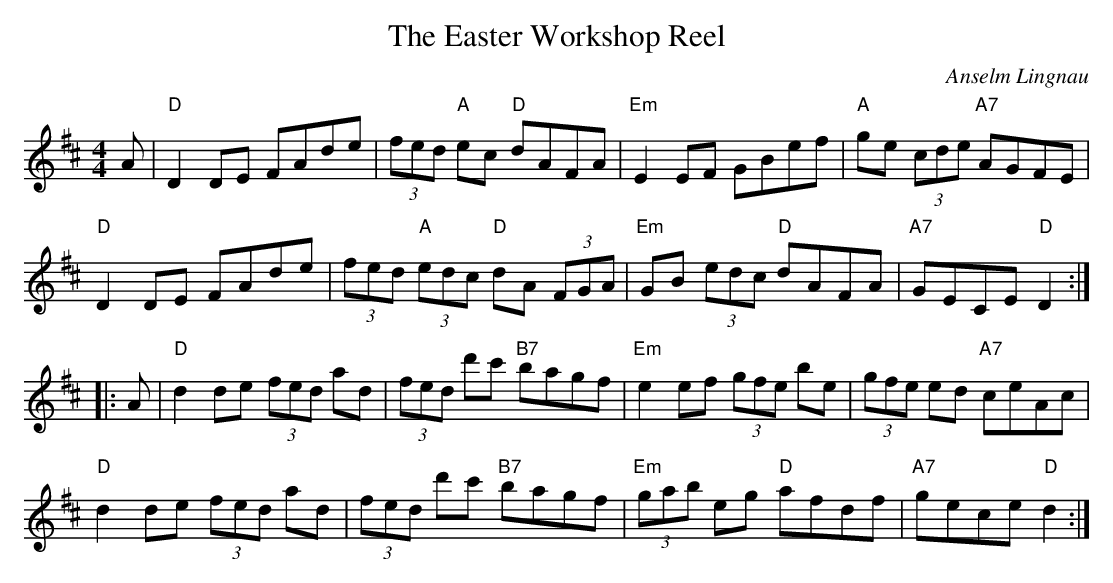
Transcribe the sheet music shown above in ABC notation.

X:1
T:The Easter Workshop Reel
C:Anselm Lingnau
M:4/4
L:1/8
K:D
A|"D"D2DE FAde|(3fed "A"ec "D"dAFA|"Em"E2EF GBef|"A"ge (3cde "A7"AGFE|
  "D"D2DE FAde|(3fed "A"(3edc "D"dA (3FGA|"Em"GB (3edc "D"dAFA|"A7"GECE "D"D2::
A|"D"d2de (3fed ad|(3fed d'c' "B7"bagf|"Em"e2ef (3gfe be|(3gfe ed "A7"ceAc|
  "D"d2de (3fed ad|(3fed d'c' "B7"bagf|"Em"(3gab eg "D"afdf|"A7"gece "D"d2:|
